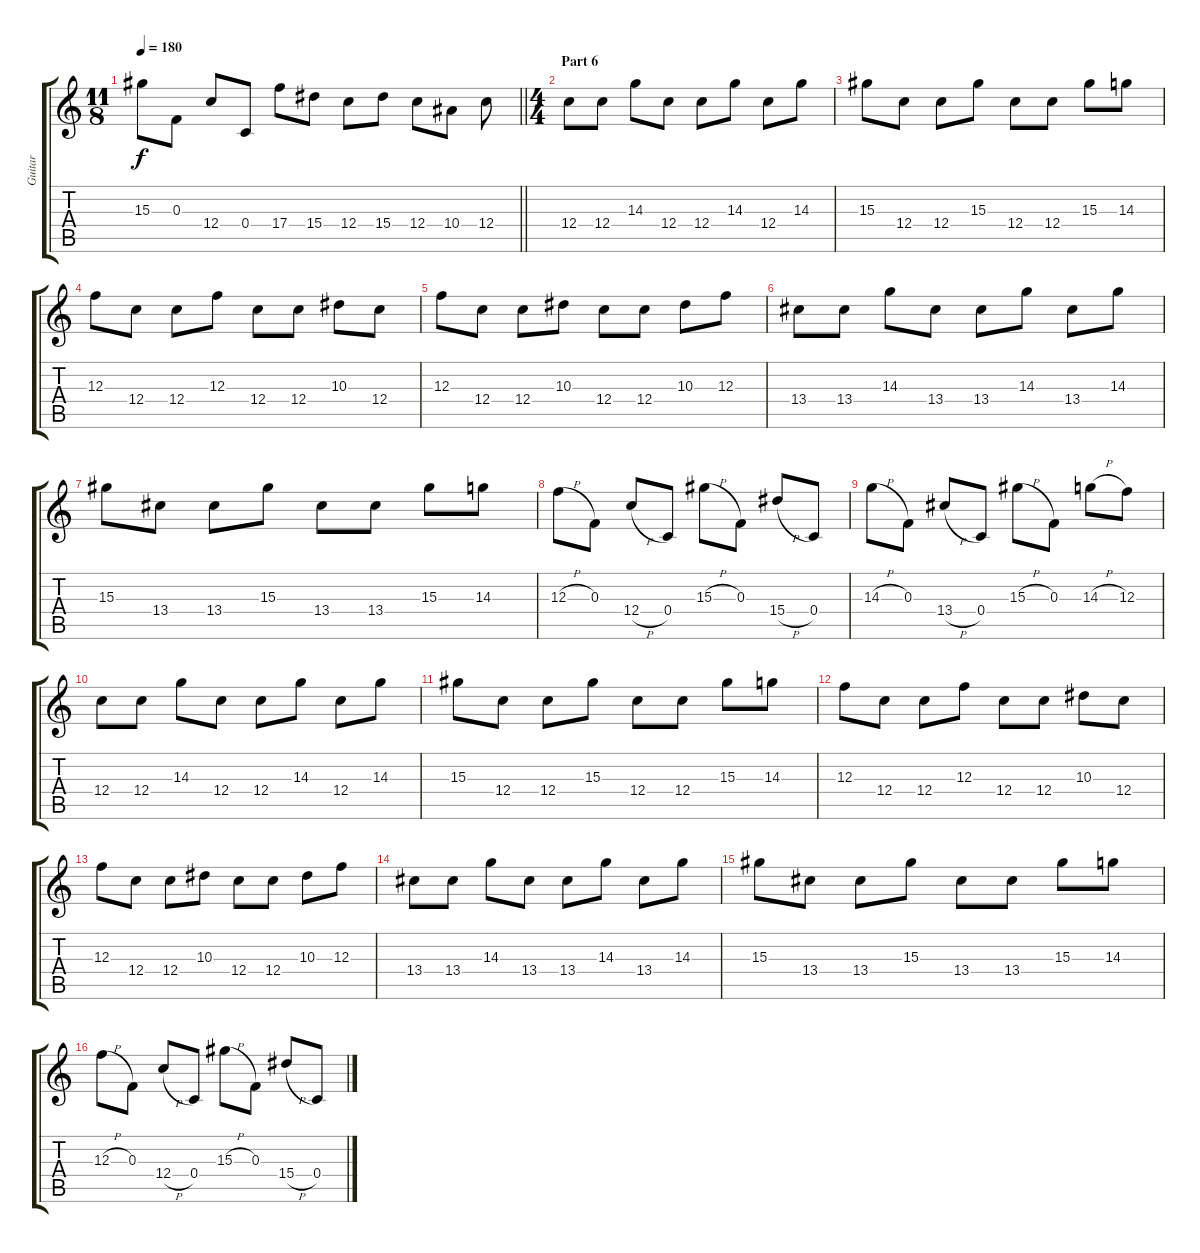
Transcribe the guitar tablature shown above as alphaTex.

\track ("Guitar" "Guitar") {instrument overdrivenguitar}
\staff {score tabs}
\tuning (D4 A3 F3 C3 G2 C2) {hide}
\ts (11 8)
\tempo 180
\clef g2
\barLineRight lightlight
\ks c
15.3.8{dy f} 0.3.8 12.4.8 0.4.8 17.4.8 15.4.8 12.4.8 15.4.8 12.4.8 10.4.8 12.4.8 |
\ts (4 4)
\section ("" "Part 6")
12.4.8 12.4.8 14.3.8 12.4.8 12.4.8 14.3.8 12.4.8 14.3.8 |
15.3.8 12.4.8 12.4.8 15.3.8 12.4.8 12.4.8 15.3.8 14.3.8 |
12.3.8 12.4.8 12.4.8 12.3.8 12.4.8 12.4.8 10.3.8 12.4.8 |
12.3.8 12.4.8 12.4.8 10.3.8 12.4.8 12.4.8 10.3.8 12.3.8 |
13.4.8 13.4.8 14.3.8 13.4.8 13.4.8 14.3.8 13.4.8 14.3.8 |
15.3.8 13.4.8 13.4.8 15.3.8 13.4.8 13.4.8 15.3.8 14.3.8 |
12.3{h}.8 0.3.8 12.4{h}.8 0.4.8 15.3{h}.8 0.3.8 15.4{h}.8 0.4.8 |
14.3{h}.8 0.3.8 13.4{h}.8 0.4.8 15.3{h}.8 0.3.8 14.3{h}.8 12.3.8 |
12.4.8 12.4.8 14.3.8 12.4.8 12.4.8 14.3.8 12.4.8 14.3.8 |
15.3.8 12.4.8 12.4.8 15.3.8 12.4.8 12.4.8 15.3.8 14.3.8 |
12.3.8 12.4.8 12.4.8 12.3.8 12.4.8 12.4.8 10.3.8 12.4.8 |
12.3.8 12.4.8 12.4.8 10.3.8 12.4.8 12.4.8 10.3.8 12.3.8 |
13.4.8 13.4.8 14.3.8 13.4.8 13.4.8 14.3.8 13.4.8 14.3.8 |
15.3.8 13.4.8 13.4.8 15.3.8 13.4.8 13.4.8 15.3.8 14.3.8 |
12.3{h}.8 0.3.8 12.4{h}.8 0.4.8 15.3{h}.8 0.3.8 15.4{h}.8 0.4.8
